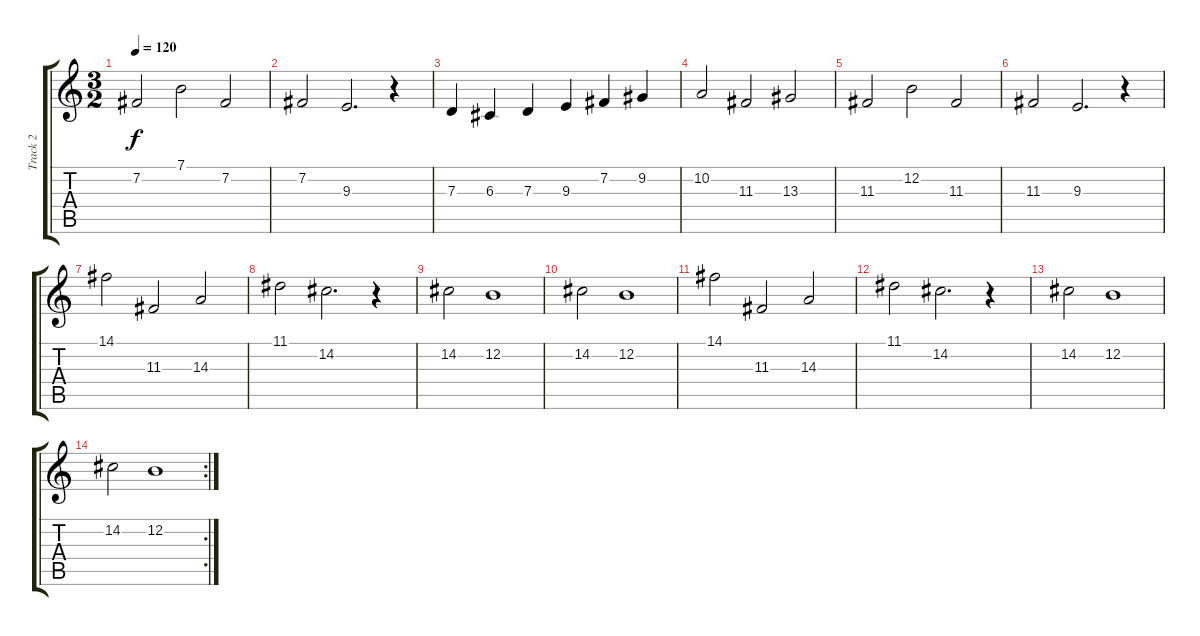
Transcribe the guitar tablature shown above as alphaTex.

\track ("Track 2" "Track 2") {instrument choiraahs}
\staff {score tabs}
\tuning (E4 B3 G3 D3 A2 E2) {hide}
\ts (3 2)
\tempo 120
\clef g2
\ks c
7.2.2{dy f} 7.1.2 7.2.2 |
7.2.2 9.3.2{d} r.4 |
7.3.4 6.3.4 7.3.4 9.3.4 7.2.4 9.2.4 |
10.2.2 11.3.2 13.3.2 |
11.3.2 12.2.2 11.3.2 |
11.3.2 9.3.2{d} r.4 |
14.1.2 11.3.2 14.3.2 |
11.1.2 14.2.2{d} r.4 |
14.2.2 12.2.1 |
14.2.2 12.2.1 |
14.1.2 11.3.2 14.3.2 |
11.1.2 14.2.2{d} r.4 |
14.2.2 12.2.1 |
\rc 2
14.2.2 12.2.1
